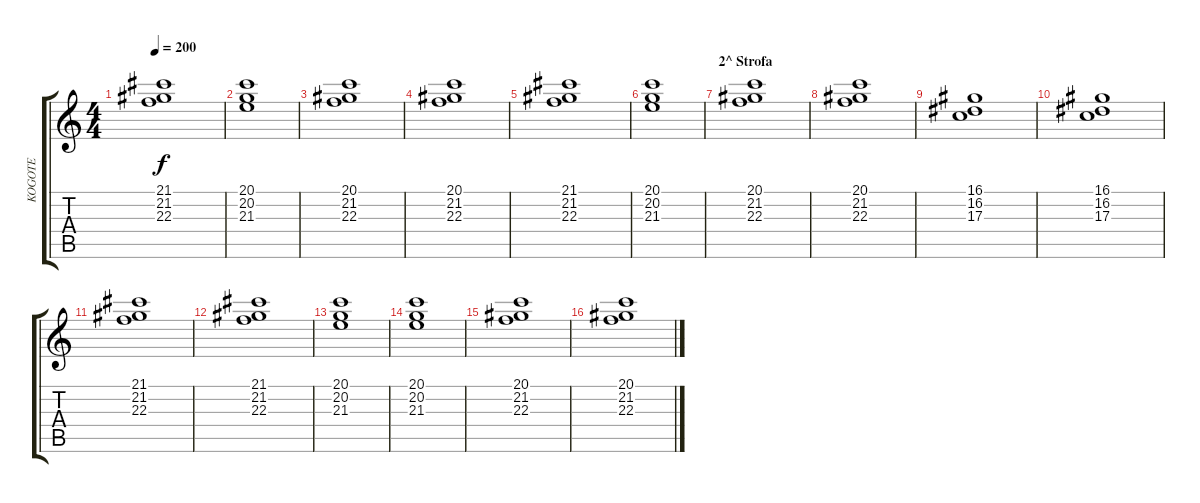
\track ("KOGOTE" "KOGOTE") {instrument drawbarorgan}
\staff {score tabs}
\tuning (E4 B3 G3 D3 A2 E2) {hide}
\ts (4 4)
\tempo 200
\clef g2
\ks c
(21.1 21.2 22.3).1{dy f} |
(20.1 20.2 21.3).1 |
(20.1 21.2 22.3).1 |
(20.1 21.2 22.3).1 |
(21.1 21.2 22.3).1 |
(20.1 20.2 21.3).1 |
\section ("" "2^ Strofa")
(20.1 21.2 22.3).1 |
(20.1 21.2 22.3).1 |
(16.1 16.2 17.3).1 |
(16.1 16.2 17.3).1 |
(21.1 21.2 22.3).1 |
(21.1 21.2 22.3).1 |
(20.1 20.2 21.3).1 |
(20.1 20.2 21.3).1 |
(20.1 21.2 22.3).1 |
(20.1 21.2 22.3).1
